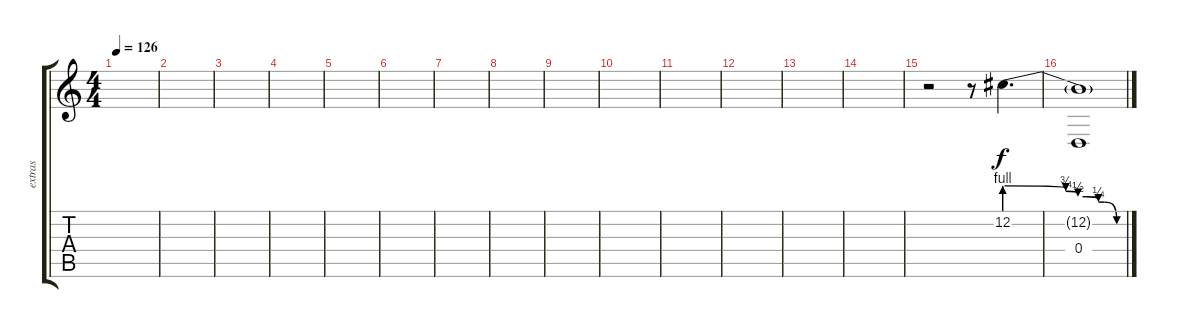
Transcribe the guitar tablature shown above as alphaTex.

\track ("extras" "extras") {instrument flute}
\staff {score tabs}
\tuning (E4 B3 G3 D3 A2 E2) {hide}
\ts (4 4)
\tempo 126
\clef g2
\ks c
|
|
|
|
|
|
|
|
|
|
|
|
|
|
r.2 r.8 12.2{be (custom 0 4 30 3 36 2 40 2 46 1 49 1 55 0 60 0)}.4{d volume 16} |
(12.2{t} 0.4).1
